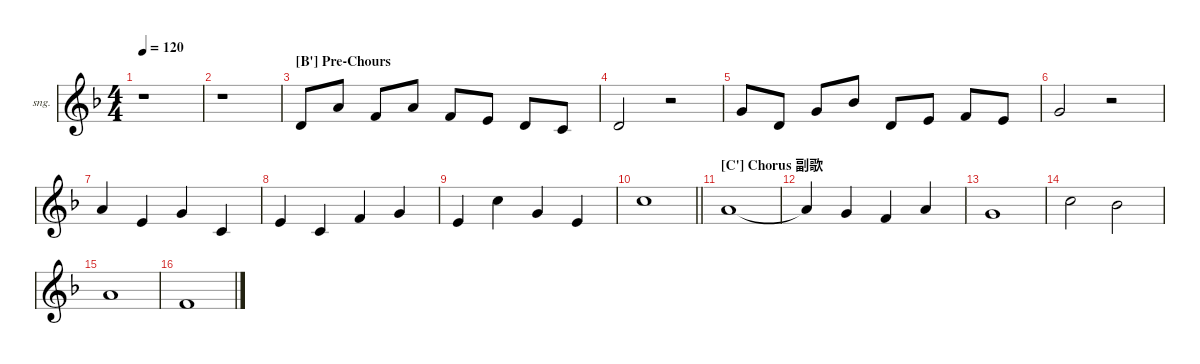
\defaultSystemsLayout 4
\hideDynamics
\bracketExtendMode nobrackets
\firstSystemTrackNameOrientation horizontal
\track ("Singer [Female]" "sng.") {instrument voiceoohs}
\staff {score}
\tuning (E5 B4 G4 D4 A3 E3 C3 Bb2 Ab2 Gb2)
\ts (4 4)
\tempo 120
\clef g2
\ks dminor
r.1{dy p} |
r.1 |
\section ("B'" "Pre-Chours")
0.4{acc forcenatural}.8 2.3{acc forcenatural}.8 3.4{acc forcenatural}.8 2.3{acc forcenatural}.8 3.4{acc forcenatural}.8 2.4{acc forcenatural}.8 0.4{acc forcenatural}.8 3.5{acc forcenatural}.8 |
0.4{acc forcenatural}.2 r.2 |
0.3{acc forcenatural}.8 0.4{acc forcenatural}.8 0.3{acc forcenatural}.8 3.3{acc b}.8 0.4{acc forcenatural}.8 2.4{acc forcenatural}.8 3.4{acc forcenatural}.8 2.4{acc forcenatural}.8 |
0.3{acc forcenatural}.2 r.2 |
2.3{acc forcenatural}.4 2.4{acc forcenatural}.4 0.3{acc forcenatural}.4 3.5{acc forcenatural}.4 |
2.4{acc forcenatural}.4 3.5{acc forcenatural}.4 3.4{acc forcenatural}.4 0.3{acc forcenatural}.4 |
2.4{acc forcenatural}.4 1.2{acc forcenatural}.4 0.3{acc forcenatural}.4 2.4{acc forcenatural}.4 |
\barLineRight lightlight
1.2{acc forcenatural}.1 |
\section ("C'" "Chorus 副歌")
2.3{acc forcenatural}.1 |
2.3{t acc forcenatural}.4 0.3{acc forcenatural}.4 3.4{acc forcenatural}.4 2.3{acc forcenatural}.4 |
0.3{acc forcenatural}.1 |
1.2{acc forcenatural}.2 3.3{acc b}.2 |
2.3{acc forcenatural}.1 |
3.4{acc forcenatural}.1
